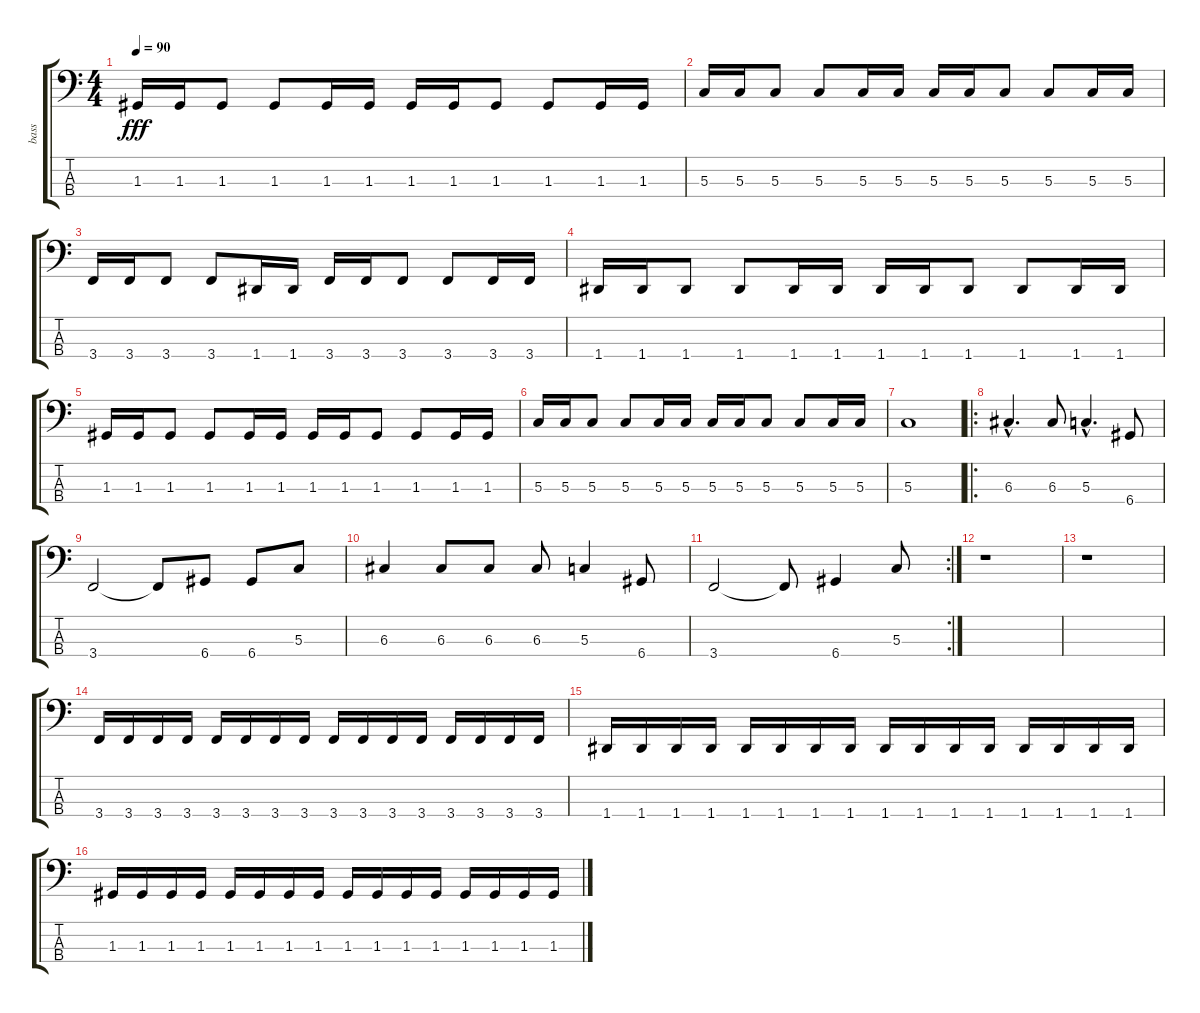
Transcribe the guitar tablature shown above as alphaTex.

\track ("bass" "bass") {instrument electricbassfinger}
\staff {score tabs}
\tuning (F2 C2 G1 D1) {hide}
\ts (4 4)
\tempo 90
\clef f4
\ks c
1.3.16{dy fff} 1.3.16 1.3.8 1.3.8 1.3.16 1.3.16 1.3.16 1.3.16 1.3.8 1.3.8 1.3.16 1.3.16 |
5.3.16 5.3.16 5.3.8 5.3.8 5.3.16 5.3.16 5.3.16 5.3.16 5.3.8 5.3.8 5.3.16 5.3.16 |
3.4.16 3.4.16 3.4.8 3.4.8 1.4.16 1.4.16 3.4.16 3.4.16 3.4.8 3.4.8 3.4.16 3.4.16 |
1.4.16 1.4.16 1.4.8 1.4.8 1.4.16 1.4.16 1.4.16 1.4.16 1.4.8 1.4.8 1.4.16 1.4.16 |
1.3.16 1.3.16 1.3.8 1.3.8 1.3.16 1.3.16 1.3.16 1.3.16 1.3.8 1.3.8 1.3.16 1.3.16 |
5.3.16 5.3.16 5.3.8 5.3.8 5.3.16 5.3.16 5.3.16 5.3.16 5.3.8 5.3.8 5.3.16 5.3.16 |
5.3.1 |
\ro
6.3{hac}.4{d} 6.3.8 5.3{hac}.4{d} 6.4.8 |
3.4.2 3.4{t}.8 6.4.8 6.4.8 5.3.8 |
6.3.4 6.3.8 6.3.8 6.3.8 5.3.4 6.4.8 |
\rc 2
3.4.2 3.4{t}.8 6.4.4 5.3.8 |
r.1 |
r.1 |
3.4.16 3.4.16 3.4.16 3.4.16 3.4.16 3.4.16 3.4.16 3.4.16 3.4.16 3.4.16 3.4.16 3.4.16 3.4.16 3.4.16 3.4.16 3.4.16 |
1.4.16 1.4.16 1.4.16 1.4.16 1.4.16 1.4.16 1.4.16 1.4.16 1.4.16 1.4.16 1.4.16 1.4.16 1.4.16 1.4.16 1.4.16 1.4.16 |
1.3.16 1.3.16 1.3.16 1.3.16 1.3.16 1.3.16 1.3.16 1.3.16 1.3.16 1.3.16 1.3.16 1.3.16 1.3.16 1.3.16 1.3.16 1.3.16
